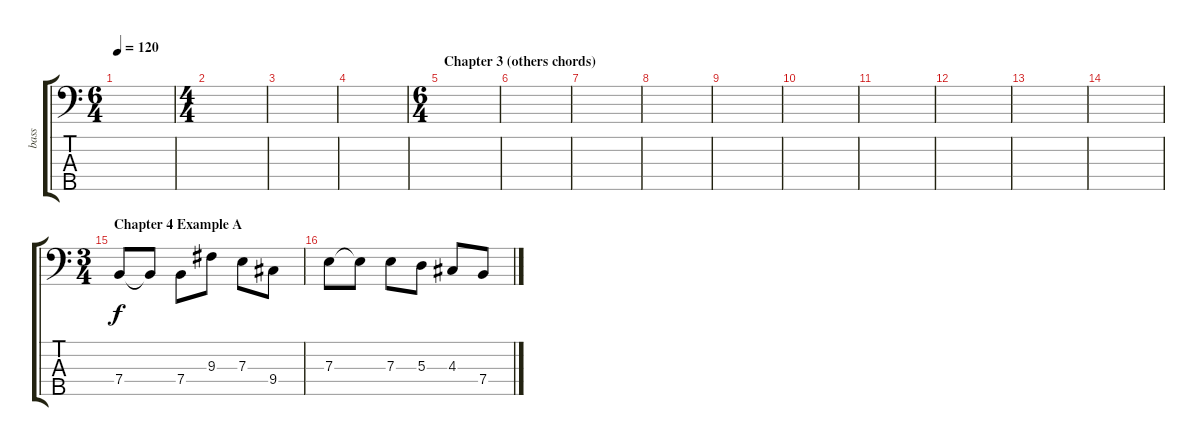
\track ("bass" "bass") {instrument electricbasspick}
\staff {score tabs}
\tuning (G2 D2 A1 E1 B0) {hide}
\ts (6 4)
\tempo 120
\clef f4
\ks c
|
\ts (4 4)
|
|
|
\ts (6 4)
\section ("" "Chapter 3 (others chords)")
|
|
|
|
|
|
|
|
|
|
\ts (3 4)
\section ("" "Chapter 4 Example A")
7.4.8 7.4{t}.8 7.4.8 9.3.8 7.3.8 9.4.8 |
7.3.8 7.3{t}.8 7.3.8 5.3.8 4.3.8 7.4.8
